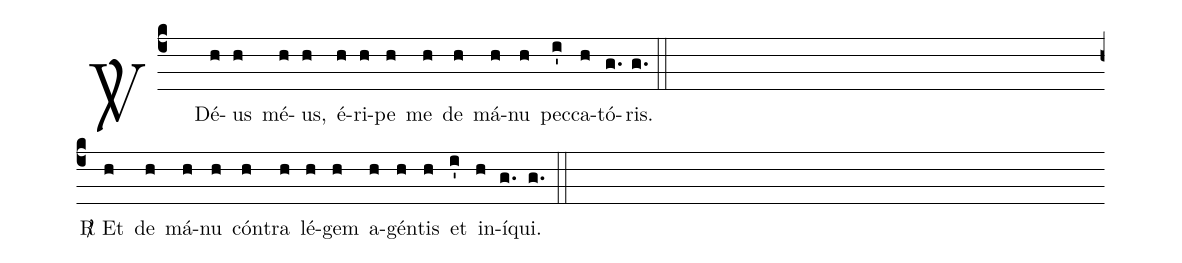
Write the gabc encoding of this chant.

%%
(c4)
<sp>V/</sp>( )
Dé(h)us(h) mé(h)us,(h) é(h)ri(h)pe(h) me(h) de(h) má(h)nu(h) pec(i')ca(h)tó(g.)ris.(g.) (::)
(Z)
<sp>R/</sp> Et(h) de(h) má(h)nu(h) cón(h)tra(h) lé(h)gem(h) a(h)gén(h)tis(h) et(i') in(h)í(g.)qui.(g.) (::)
